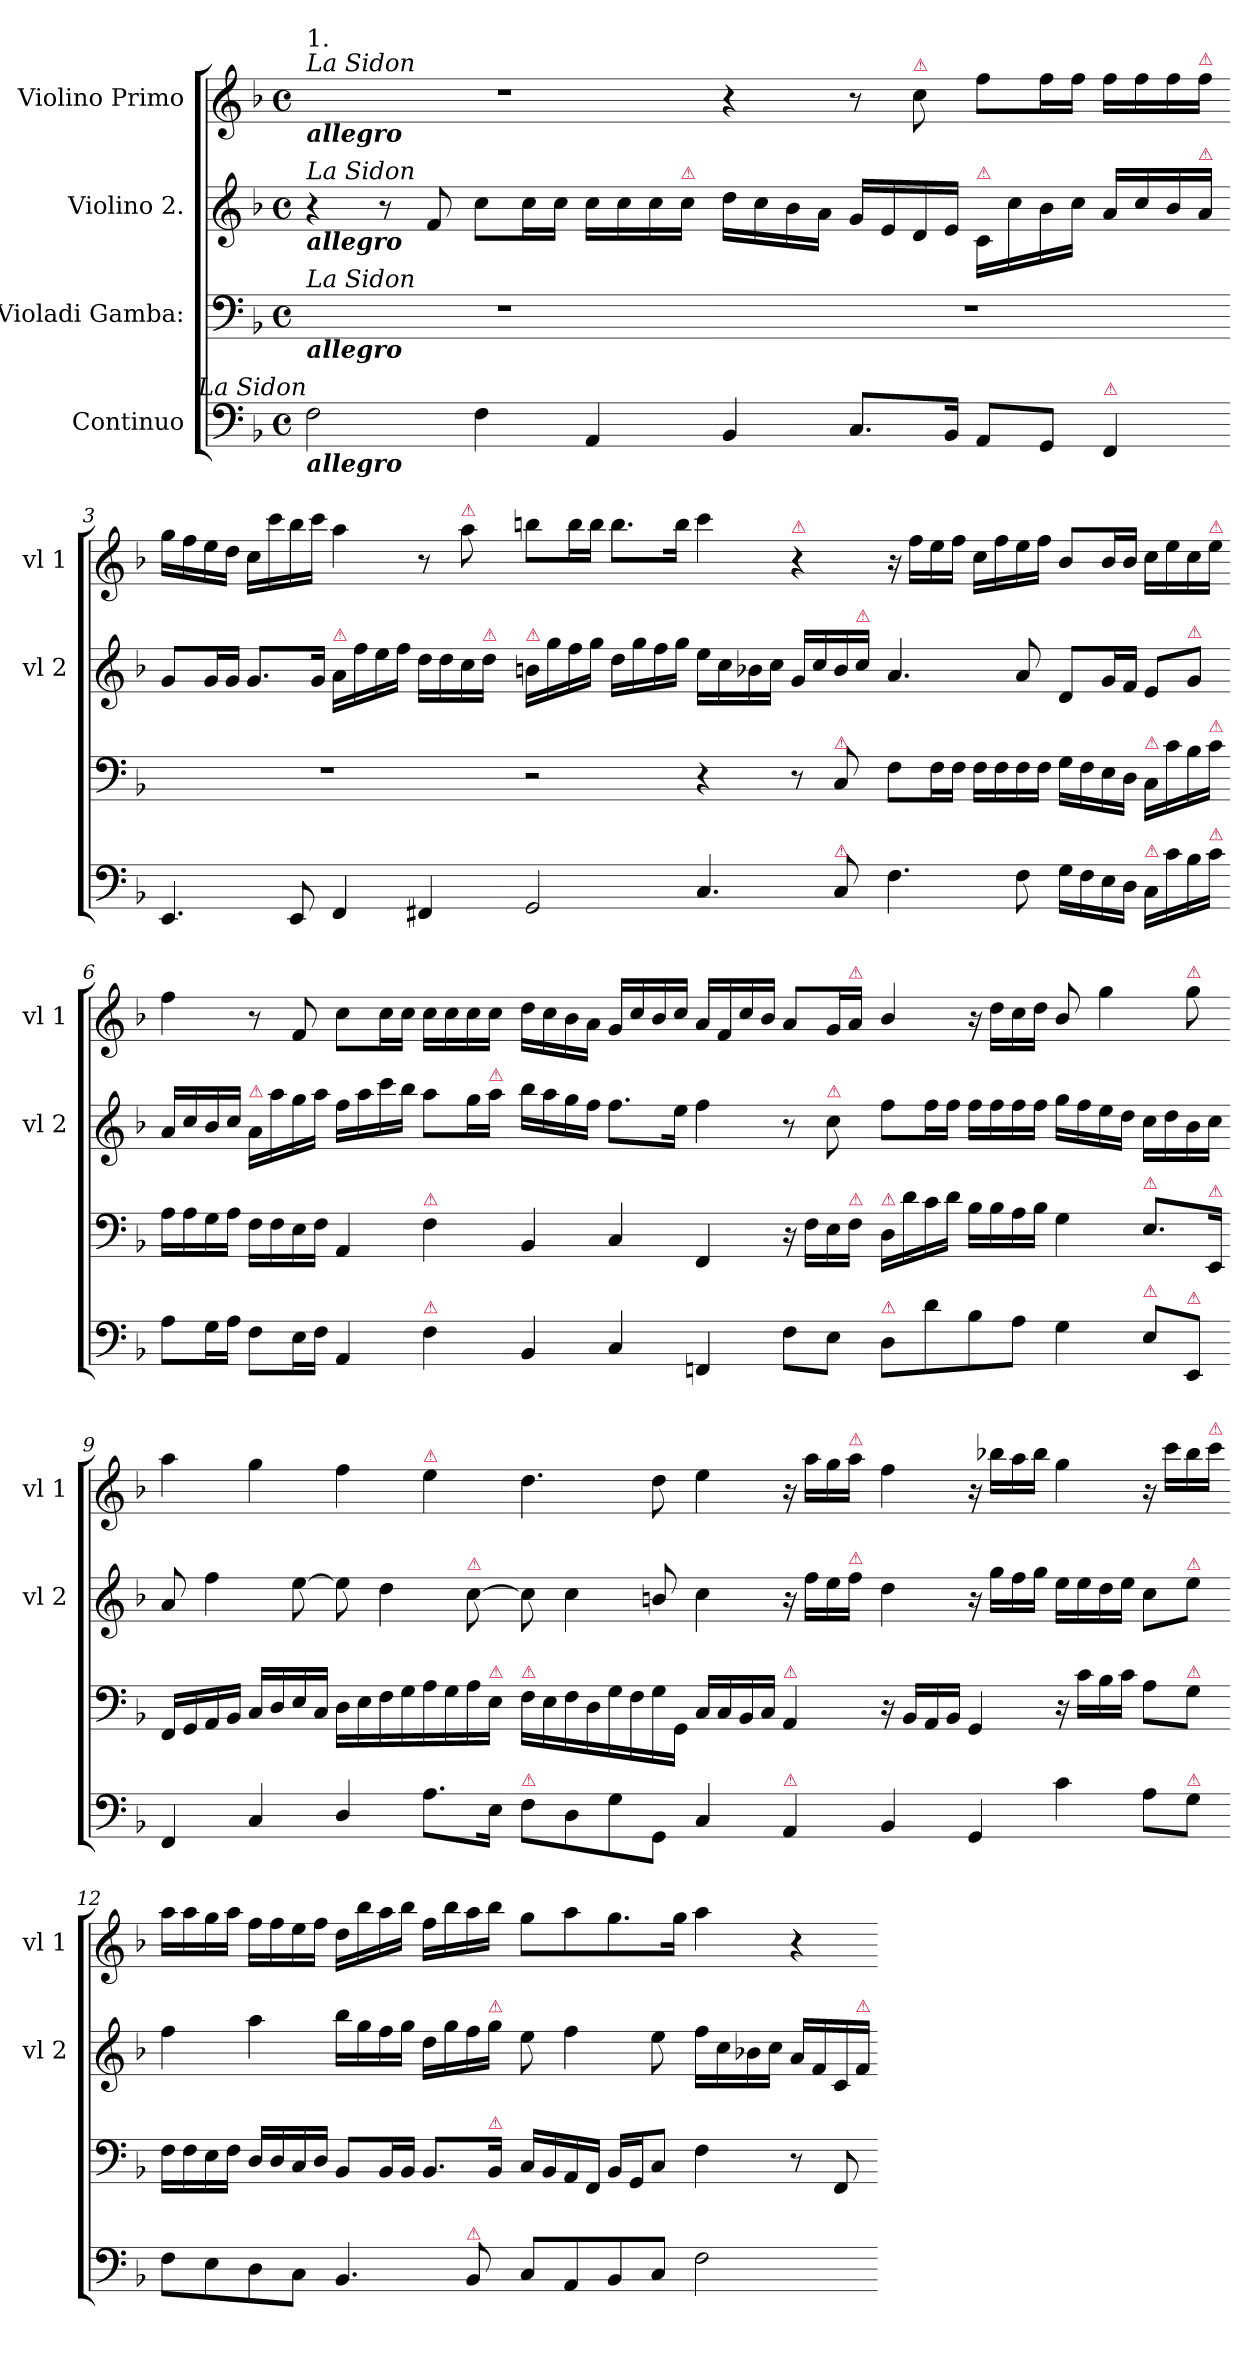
**kern	**kern	**kern	**kern
*part4	*part3	*part2	*part1
*staff4	*staff3	*staff2	*staff1
*I"Continuo	*I"Violadi Gamba:	*I"Violino 2.	*I"Violino Primo
*	*	*I'vl 2	*I'vl 1
*clefF4	*clefF4	*clefG2	*clefG2
*k[b-]	*k[b-]	*k[b-]	*k[b-]
*F:	*F:	*F:	*F:
*M4/4	*M4/4	*M4/4	*M4/4
*met(c)	*met(c)	*met(c)	*met(c)
=1	=1	=1	=1
!	!	!	!LO:TX:a:i:t=La Sidon
!	!	!	!LO:TX:b:Bi:t=allegro
!	!	!	!LO:TX:a:t=1.
!	!	!LO:TX:a:i:t=La Sidon	!
!	!	!LO:TX:b:Bi:t=allegro	!
!	!LO:TX:b:Bi:t=allegro	!	!
!	!LO:TX:a:i:t=La Sidon	!	!
!LO:TX:a:i:rj:t=La Sidon	!	!	!
!LO:TX:b:Bi:t=allegro	!	!	!
2F\	1r	4r	1r
.	.	8r	.
.	.	8f/	.
4F\	.	8cc\L	.
.	.	16cc\L	.
.	.	16cc\JJ	.
4AA/	.	16cc\LL	.
.	.	16cc\	.
.	.	16cc\	.
!	!	!LO:TX:a:color=crimson:t=⚠	!
.	.	16cc\JJ	.
=2-	=2-	=2-	=2-
4BB-/	1r	16dd\LL	4r
.	.	16cc\	.
.	.	16b-\	.
.	.	16a\JJ	.
8.C/L	.	16g/LL	8r
.	.	16e/	.
!	!	!	!LO:TX:a:color=crimson:t=⚠
.	.	16d/	8cc\
16BB-/Jk	.	16e/JJ	.
!	!	!LO:TX:a:color=crimson:t=⚠	!
8AA/L	.	16c/LL	8ff\L
.	.	16cc\	.
8GG/J	.	16b-\	16ff\L
.	.	16cc\JJ	16ff\JJ
!LO:TX:a:color=crimson:t=⚠	!	!	!
4FF/	.	16a/LL	16ff\LL
.	.	16cc/	16ff\
.	.	16b-/	16ff\
!	!	!	!LO:TX:a:color=crimson:t=⚠
!	!	!LO:TX:a:color=crimson:t=⚠	!
.	.	16a/JJ	16ff\JJ
=3-	=3-	=3-	=3-
4.EE/	1r	8g/L	16gg\LL
.	.	.	16ff\
.	.	16g/L	16ee\
.	.	16g/JJ	16dd\JJ
.	.	8.g/L	16cc\LL
.	.	.	16ccc\
8EE/	.	.	16bb-\
.	.	16g/Jk	16ccc\JJ
!	!	!LO:TX:a:color=crimson:t=⚠	!
4FF/	.	16a/LL	4aa\
.	.	16ff\	.
.	.	16ee\	.
.	.	16ff\JJ	.
4FF#X/	.	16dd\LL	8r
.	.	16dd\	.
!	!	!	!LO:TX:a:color=crimson:t=⚠
.	.	16cc\	8aa\
!	!	!LO:TX:a:color=crimson:t=⚠	!
.	.	16dd\JJ	.
=4-	=4-	=4-	=4-
!	!	!LO:TX:a:color=crimson:t=⚠	!
2GG/	2r	16bn/LL	8bbn\L
.	.	16gg\	.
.	.	16ff\	16bb\L
.	.	16gg\JJ	16bb\JJ
.	.	16dd\LL	8.bb\L
.	.	16gg\	.
.	.	16ff\	.
.	.	16gg\JJ	16bb\Jk
4.C/	4r	16ee\LL	4ccc\
.	.	16cc\	.
.	.	16b-X\	.
.	.	16cc\JJ	.
!	!	!	!LO:TX:a:color=crimson:t=⚠
.	8r	16g/LL	4r
.	.	16cc/	.
!	!LO:TX:a:color=crimson:t=⚠	!	!
!LO:TX:a:color=crimson:t=⚠	!	!	!
8C/	8C/	16b-/	.
!	!	!LO:TX:a:color=crimson:t=⚠	!
.	.	16cc/JJ	.
=5-	=5-	=5-	=5-
4.F\	8F\L	4.a/	16r
.	.	.	16ff\LL
.	16F\L	.	16ee\
.	16F\JJ	.	16ff\JJ
.	16F\LL	.	16cc\LL
.	16F\	.	16ff\
8F\	16F\	8a/	16ee\
.	16F\JJ	.	16ff\JJ
16G\LL	16G\LL	8d/L	8b-/L
16F\	16F\	.	.
16E\	16E\	16g/L	16b-/L
16D\JJ	16D\JJ	16f/JJ	16b-/JJ
!	!LO:TX:a:color=crimson:t=⚠	!	!
!LO:TX:a:color=crimson:t=⚠	!	!	!
16C/LL	16C/LL	8e/L	16cc\LL
16c\	16c\	.	16ee\
!	!	!LO:TX:a:color=crimson:t=⚠	!
16B-\	16B-\	8g/J	16cc\
!	!	!	!LO:TX:a:color=crimson:t=⚠
!	!LO:TX:a:color=crimson:t=⚠	!	!
!LO:TX:a:color=crimson:t=⚠	!	!	!
16c\JJ	16c\JJ	.	16ee\JJ
=6-	=6-	=6-	=6-
8A\L	16A\LL	16a/LL	4ff\
.	16A\	16cc/	.
16G\L	16G\	16b-/	.
16A\JJ	16A\JJ	16cc/JJ	.
!	!	!LO:TX:a:color=crimson:t=⚠	!
8F\L	16F\LL	16a/LL	8r
.	16F\	16aa\	.
16E\L	16E\	16gg\	8f/
16F\JJ	16F\JJ	16aa\JJ	.
4AA/	4AA/	16ff\LL	8cc\L
.	.	16aa\	.
.	.	16ccc\	16cc\L
.	.	16bb-\JJ	16cc\JJ
!	!LO:TX:a:color=crimson:t=⚠	!	!
!LO:TX:a:color=crimson:t=⚠	!	!	!
4F\	4F\	8aa\L	16cc\LL
.	.	.	16cc\
.	.	16gg\L	16cc\
!	!	!LO:TX:a:color=crimson:t=⚠	!
.	.	16aa\JJ	16cc\JJ
=7-	=7-	=7-	=7-
4BB-/	4BB-/	16bb-\LL	16dd\LL
.	.	16aa\	16cc\
.	.	16gg\	16b-\
.	.	16ff\JJ	16a\JJ
4C/	4C/	8.ff\L	16g/LL
.	.	.	16cc/
.	.	.	16b-/
.	.	16ee\Jk	16cc/JJ
4FFn/	4FF/	4ff\	16a/LL
.	.	.	16f/
.	.	.	16cc/
.	.	.	16b-/JJ
8F\L	16r	8r	8a/L
.	16F\LL	.	.
!	!	!LO:TX:a:color=crimson:t=⚠	!
8E\J	16E\	8cc\	16g/L
!	!	!	!LO:TX:a:color=crimson:t=⚠
!	!LO:TX:a:color=crimson:t=⚠	!	!
.	16F\JJ	.	16a/JJ
=8-	=8-	=8-	=8-
!	!LO:TX:a:color=crimson:t=⚠	!	!
!LO:TX:a:color=crimson:t=⚠	!	!	!
8D/L	16D/LL	8ff\L	4b-/
.	16d\	.	.
8d\	16c\	16ff\L	.
.	16d\JJ	16ff\JJ	.
8B-\	16B-\LL	16ff\LL	16r
.	16B-\	16ff\	16dd\LL
8A\J	16A\	16ff\	16cc\
.	16B-\JJ	16ff\JJ	16dd\JJ
4G\	4G\	16gg\LL	8b-/
.	.	16ff\	.
.	.	16ee\	4gg\
.	.	16dd\JJ	.
!	!LO:TX:a:color=crimson:t=⚠	!	!
!LO:TX:a:color=crimson:t=⚠	!	!	!
8E\L	8.E\L	16cc\LL	.
.	.	16dd\	.
!	!	!	!LO:TX:a:color=crimson:t=⚠
!LO:TX:a:color=crimson:t=⚠	!	!	!
8EE/J	.	16b-\	8gg\
!	!LO:TX:a:color=crimson:t=⚠	!	!
.	16EE/Jk	16cc\JJ	.
=9-	=9-	=9-	=9-
4FF/	16FF/LL	8a/	4aa\
.	16GG/	.	.
.	16AA/	4ff\	.
.	16BB-/JJ	.	.
4C/	16C/LL	.	4gg\
.	16D/	.	.
.	16E/	[8ee\	.
.	16C/JJ	.	.
4D/	16D\LL	8ee\]	4ff\
.	16E\	.	.
.	16F\	4dd\	.
.	16G\	.	.
!	!	!	!LO:TX:a:color=crimson:t=⚠
8.A\L	16A\	.	4ee\
.	16G\	.	.
!	!	!LO:TX:a:color=crimson:t=⚠	!
.	16A\	[8cc\	.
!	!LO:TX:a:color=crimson:t=⚠	!	!
16E\Jk	16E\JJ	.	.
=10-	=10-	=10-	=10-
!	!LO:TX:a:color=crimson:t=⚠	!	!
!LO:TX:a:color=crimson:t=⚠	!	!	!
8F\L	16F\LL	8cc\]	4.dd\
.	16E\	.	.
8D\	16F\	4cc\	.
.	16D\	.	.
8G\	16G\	.	.
.	16F\	.	.
8GG/J	16G\	8bn/	8dd\
.	16GG/JJ	.	.
4C/	16C/LL	4cc\	4ee\
.	16C/	.	.
.	16BB-/	.	.
.	16C/JJ	.	.
!	!LO:TX:a:color=crimson:t=⚠	!	!
!LO:TX:a:color=crimson:t=⚠	!	!	!
4AA/	4AA/	16r	16r
.	.	16ff\LL	16aa\LL
.	.	16ee\	16gg\
!	!	!	!LO:TX:a:color=crimson:t=⚠
!	!	!LO:TX:a:color=crimson:t=⚠	!
.	.	16ff\JJ	16aa\JJ
=11-	=11-	=11-	=11-
4BB-/	16r	4dd\	4ff\
.	16BB-/LL	.	.
.	16AA/	.	.
.	16BB-/JJ	.	.
4GG/	4GG/	16r	16r
.	.	16gg\LL	16bb-X\LL
.	.	16ff\	16aa\
.	.	16gg\JJ	16bb-\JJ
4c\	16r	16ee\LL	4gg\
.	16c\LL	16ee\	.
.	16B-\	16dd\	.
.	16c\JJ	16ee\JJ	.
8A\L	8A\L	8cc\L	16r
.	.	.	16ccc\LL
!	!	!LO:TX:a:color=crimson:t=⚠	!
!	!LO:TX:a:color=crimson:t=⚠	!	!
!LO:TX:a:color=crimson:t=⚠	!	!	!
8G\J	8G\J	8ee\J	16bb-\
!	!	!	!LO:TX:a:color=crimson:t=⚠
.	.	.	16ccc\JJ
=12-	=12-	=12-	=12-
8F\L	16F\LL	4ff\	16aa\LL
.	16F\	.	16aa\
8E\	16E\	.	16gg\
.	16F\JJ	.	16aa\JJ
8D\	16D/LL	4aa\	16ff\LL
.	16D/	.	16ff\
8C\J	16C/	.	16ee\
.	16D/JJ	.	16ff\JJ
4.BB-/	8BB-/L	16bb-\LL	16dd\LL
.	.	16gg\	16bb-\
.	16BB-/L	16ff\	16aa\
.	16BB-/JJ	16gg\JJ	16bb-\JJ
.	8.BB-/L	16dd\LL	16ff\LL
.	.	16gg\	16bb-\
!LO:TX:a:color=crimson:t=⚠	!	!	!
8BB-/	.	16ff\	16aa\
!	!	!LO:TX:a:color=crimson:t=⚠	!
!	!LO:TX:a:color=crimson:t=⚠	!	!
.	16BB-/Jk	16gg\JJ	16bb-\JJ
=13-	=13-	=13-	=13-
8C/L	16C/LL	8ee\	8gg\L
.	16BB-/	.	.
8AA/	16AA/	4ff\	8aa\
.	16FF/JJ	.	.
8BB-/	16BB-/LL	.	8.gg\
.	16GG/J	.	.
8C/J	8C/J	8ee\	.
.	.	.	16gg\Jk
2F\	4F\	16ff\LL	4aa\
.	.	16cc\	.
.	.	16b-X\	.
.	.	16cc\JJ	.
.	8r	16a/LL	4r
.	.	16f/	.
.	8FF/	16c/	.
!	!	!LO:TX:a:color=crimson:t=⚠	!
.	.	16f/JJ	.
=-	=-	=-	=-
*-	*-	*-	*-
